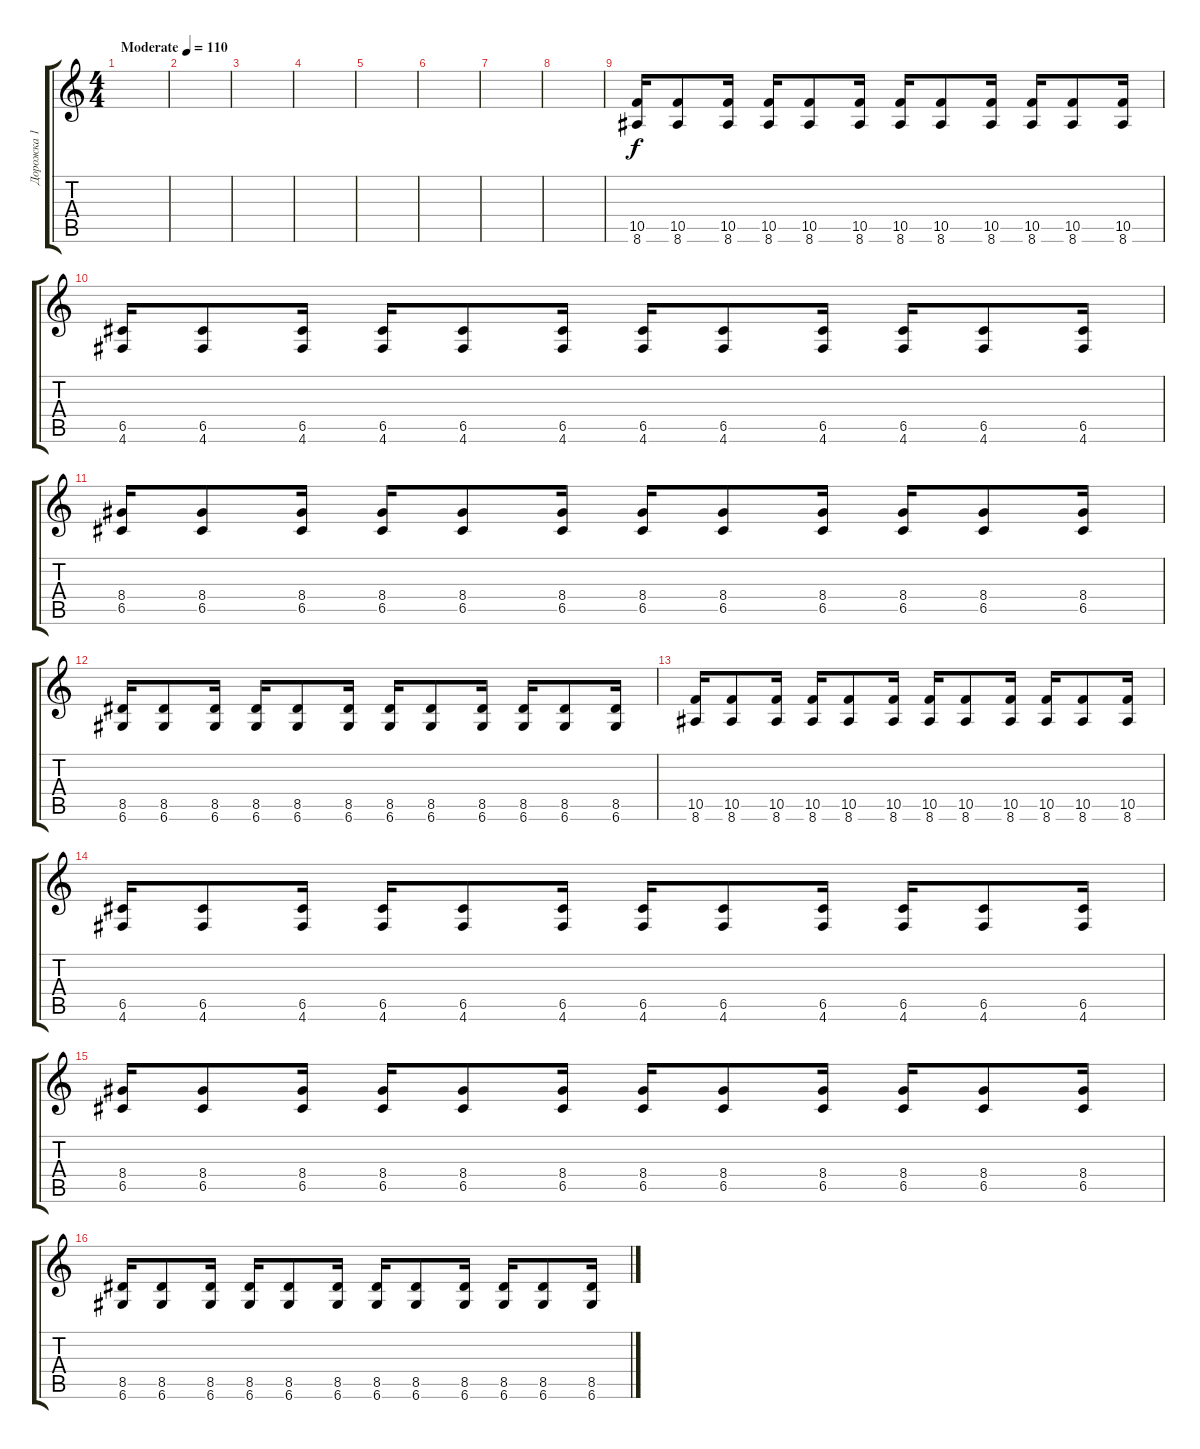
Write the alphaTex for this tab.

\track ("Дорожка 1" "Дорожка 1") {instrument overdrivenguitar}
\staff {score tabs}
\tuning (D4 A3 F3 C3 G2 D2) {hide}
\ts (4 4)
\tempo (110 "Moderate")
\clef g2
\ks c
|
|
|
|
|
|
|
|
(10.5 8.6).16 (10.5 8.6).8 (10.5 8.6).16 (10.5 8.6).16 (10.5 8.6).8 (10.5 8.6).16 (10.5 8.6).16 (10.5 8.6).8 (10.5 8.6).16 (10.5 8.6).16 (10.5 8.6).8 (10.5 8.6).16 |
(6.5 4.6).16 (6.5 4.6).8 (6.5 4.6).16 (6.5 4.6).16 (6.5 4.6).8 (6.5 4.6).16 (6.5 4.6).16 (6.5 4.6).8 (6.5 4.6).16 (6.5 4.6).16 (6.5 4.6).8 (6.5 4.6).16 |
(8.4 6.5).16 (8.4 6.5).8 (8.4 6.5).16 (8.4 6.5).16 (8.4 6.5).8 (8.4 6.5).16 (8.4 6.5).16 (8.4 6.5).8 (8.4 6.5).16 (8.4 6.5).16 (8.4 6.5).8 (8.4 6.5).16 |
(8.5 6.6).16 (8.5 6.6).8 (8.5 6.6).16 (8.5 6.6).16 (8.5 6.6).8 (8.5 6.6).16 (8.5 6.6).16 (8.5 6.6).8 (8.5 6.6).16 (8.5 6.6).16 (8.5 6.6).8 (8.5 6.6).16 |
(10.5 8.6).16 (10.5 8.6).8 (10.5 8.6).16 (10.5 8.6).16 (10.5 8.6).8 (10.5 8.6).16 (10.5 8.6).16 (10.5 8.6).8 (10.5 8.6).16 (10.5 8.6).16 (10.5 8.6).8 (10.5 8.6).16 |
(6.5 4.6).16 (6.5 4.6).8 (6.5 4.6).16 (6.5 4.6).16 (6.5 4.6).8 (6.5 4.6).16 (6.5 4.6).16 (6.5 4.6).8 (6.5 4.6).16 (6.5 4.6).16 (6.5 4.6).8 (6.5 4.6).16 |
(8.4 6.5).16 (8.4 6.5).8 (8.4 6.5).16 (8.4 6.5).16 (8.4 6.5).8 (8.4 6.5).16 (8.4 6.5).16 (8.4 6.5).8 (8.4 6.5).16 (8.4 6.5).16 (8.4 6.5).8 (8.4 6.5).16 |
(8.5 6.6).16 (8.5 6.6).8 (8.5 6.6).16 (8.5 6.6).16 (8.5 6.6).8 (8.5 6.6).16 (8.5 6.6).16 (8.5 6.6).8 (8.5 6.6).16 (8.5 6.6).16 (8.5 6.6).8 (8.5 6.6).16
